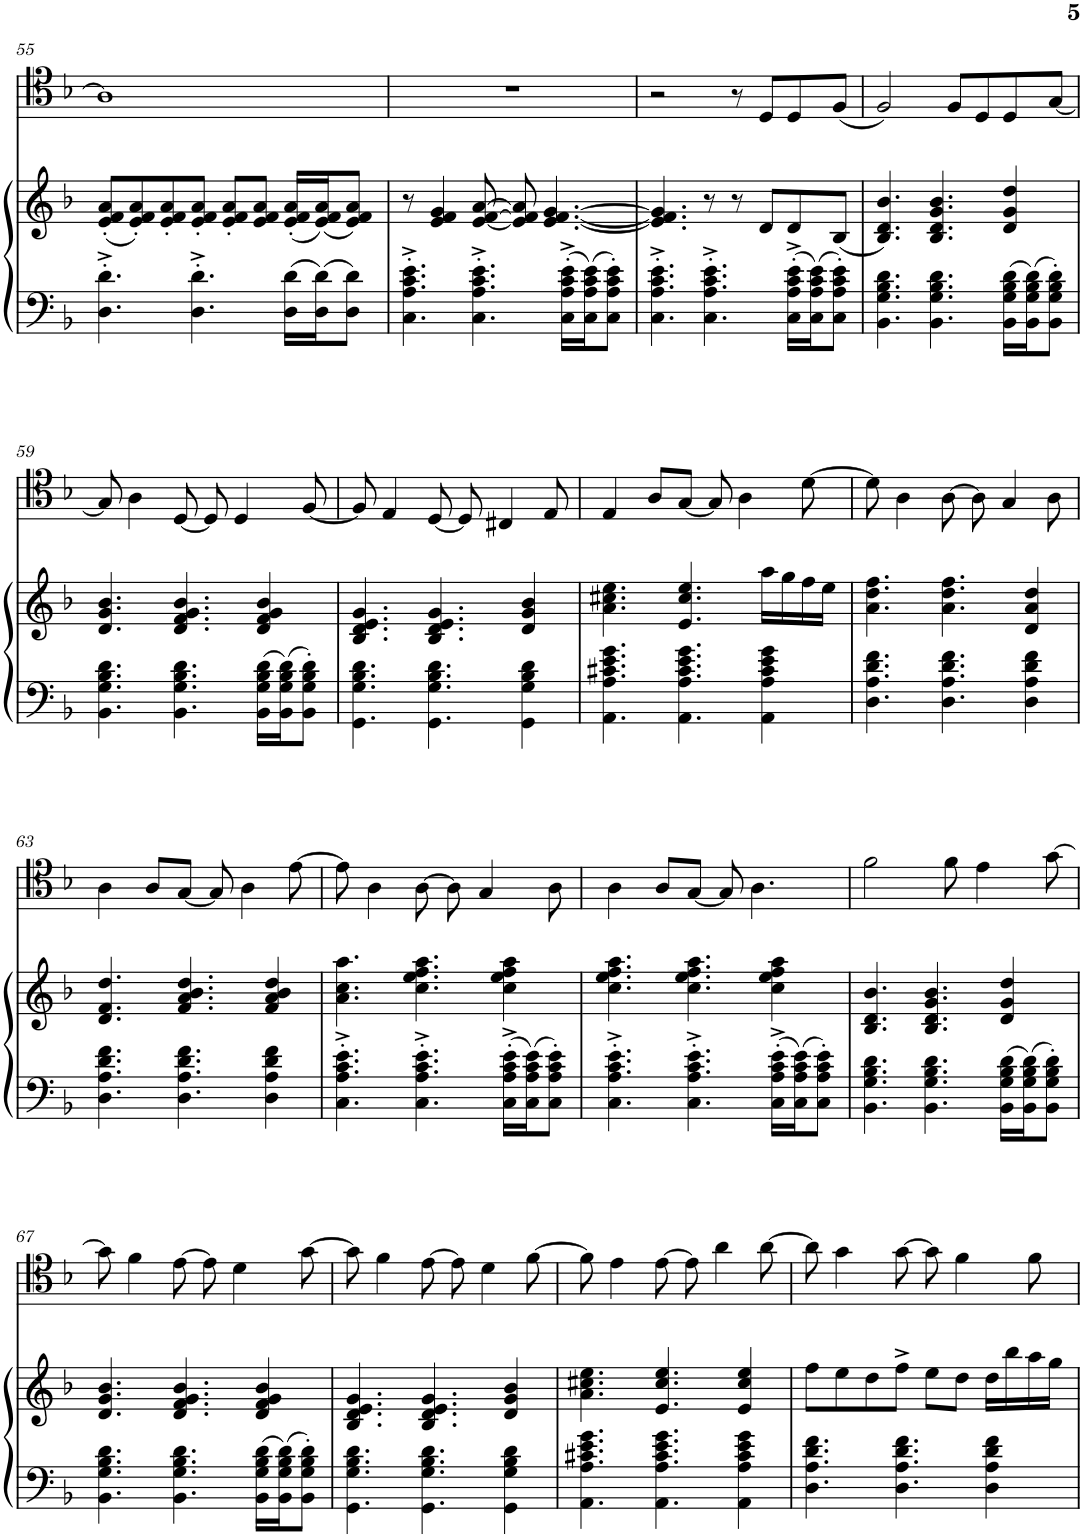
**kern	**kern	**kern
*part2	*part2	*part1
*staff3	*staff2	*staff1
*I"Фортепіано	*	*I"Тромбон
!!LO:PB:g=z
*clefF4	*clefG2	*clefC4
*k[b-]	*k[b-]	*k[b-]
*M4/4	*M4/4	*M4/4
=55	=55	=55
4.D\'^ 4.d\'^	(8e/' 8f/' 8a/'L	1A]
.	8e/' 8f/' 8a/')	.
.	8e/' 8f/' 8a/'	.
4.D\'^ 4.d\'^	8e/' 8f/' 8a/'J	.
.	8e/' 8f/' 8a/'L	.
.	8e/ 8f/ 8a/J	.
16D\ 16d\LL	(16e/' 16f/' 16a/'LL	.
16D\ 16d\J	(16e/ 16f/ 16a/J)	.
8D\ 8d\J	8e/ 8f/ 8a/J)	.
=56	=56	=56
4.C\'^ 4.A\'^ 4.c\'^ 4.e\'^	8r	1r
.	4e/ 4f/ 4g/	.
4.C\'^ 4.A\'^ 4.c\'^ 4.e\'^	[8e/ [8f/ [8a/	.
.	8e/] 8f/] 8a/]	.
.	[4.e/ [4.f/ [4.g/	.
16C\'^ 16A\'^ 16c\'^ 16e\'^LL	.	.
16C\ 16A\ 16c\ 16e\J	.	.
8C\' 8A\' 8c\' 8e\'J	.	.
=57	=57	=57
4.C\'^ 4.A\'^ 4.c\'^ 4.e\'^	4.e/] 4.f/] 4.g/]	2r
4.C\'^ 4.A\'^ 4.c\'^ 4.e\'^	8r	.
.	8r	8r
.	8d/L	8D/L
16C\'^ 16A\'^ 16c\'^ 16e\'^LL	8d/	8D/
16C\ 16A\ 16c\ 16e\J	.	.
8C\' 8A\' 8c\' 8e\'J	(8B-/J	(8F/J
=58	=58	=58
4.BB-\ 4.G\ 4.B-\ 4.d\	4.B-/ 4.d/ 4.b-/)	2F/)
4.BB-\ 4.G\ 4.B-\ 4.d\	4.B-/ 4.d/ 4.g/ 4.b-/	.
.	.	8F/L
.	.	8D/
16BB-\ 16G\ 16B-\ 16d\LL	4d/ 4g/ 4dd/	8D/
16BB-\ 16G\ 16B-\ 16d\J	.	.
8BB-\' 8G\' 8B-\' 8d\'J	.	[8G/J
!!LO:LB:g=z
=59	=59	=59
4.BB-\ 4.G\ 4.B-\ 4.d\	4.d/ 4.g/ 4.b-/	8G/]
.	.	4A\
4.BB-\ 4.G\ 4.B-\ 4.d\	4.d/ 4.f/ 4.g/ 4.b-/	[8D/
.	.	8D/]
.	.	4D/
16BB-\ 16G\ 16B-\ 16d\LL	4d/ 4f/ 4g/ 4b-/	.
16BB-\ 16G\ 16B-\ 16d\J	.	.
8BB-\' 8G\' 8B-\' 8d\'J	.	[8F/
=60	=60	=60
4.GG\ 4.G\ 4.B-\ 4.d\	4.B-/ 4.d/ 4.e/ 4.g/	8F/]
.	.	4E/
4.GG\ 4.G\ 4.B-\ 4.d\	4.B-/ 4.d/ 4.e/ 4.g/	[8D/
.	.	8D/]
.	.	4C#X/
4GG\ 4G\ 4B-\ 4d\	4d/ 4g/ 4b-/	.
.	.	8E/
=61	=61	=61
4.AA\ 4.A\ 4.c#X\ 4.e\ 4.g\	4.a\ 4.cc#X\ 4.ee\	4E/
.	.	8A/L
4.AA\ 4.A\ 4.c#\ 4.e\ 4.g\	4.e/ 4.cc#/ 4.ee/	[8G/J
.	.	8G/]
.	.	4A\
4AA\ 4A\ 4c#\ 4e\ 4g\	16aa\LL	.
.	16gg\	.
.	16ff\	[8d\
.	16ee\JJ	.
=62	=62	=62
4.D\ 4.A\ 4.d\ 4.f\	4.a\ 4.dd\ 4.ff\	8d\]
.	.	4A\
4.D\ 4.A\ 4.d\ 4.f\	4.a\ 4.dd\ 4.ff\	[8A\
.	.	8A\]
.	.	4G/
4D\ 4A\ 4d\ 4f\	4d/ 4a/ 4dd/	.
.	.	8A\
!!LO:LB:g=z
=63	=63	=63
4.D\ 4.A\ 4.d\ 4.f\	4.d/ 4.f/ 4.dd/	4A\
.	.	8A/L
4.D\ 4.A\ 4.d\ 4.f\	4.f/ 4.a/ 4.b-/ 4.dd/	[8G/J
.	.	8G/]
.	.	4A\
4D\ 4A\ 4d\ 4f\	4f/ 4a/ 4b-/ 4dd/	.
.	.	[8e\
=64	=64	=64
4.C\'^ 4.A\'^ 4.c\'^ 4.e\'^	4.a\ 4.cc\ 4.aa\	8e\]
.	.	4A\
4.C\'^ 4.A\'^ 4.c\'^ 4.e\'^	4.cc\ 4.ee\ 4.ff\ 4.aa\	[8A\
.	.	8A\]
.	.	4G/
16C\'^ 16A\'^ 16c\'^ 16e\'^LL	4cc\ 4ee\ 4ff\ 4aa\	.
16C\ 16A\ 16c\ 16e\J	.	.
8C\' 8A\' 8c\' 8e\'J	.	8A\
=65	=65	=65
4.C\'^ 4.A\'^ 4.c\'^ 4.e\'^	4.cc\ 4.ee\ 4.ff\ 4.aa\	4A\
.	.	8A/L
4.C\'^ 4.A\'^ 4.c\'^ 4.e\'^	4.cc\ 4.ee\ 4.ff\ 4.aa\	[8G/J
.	.	8G/]
.	.	4.A\
16C\'^ 16A\'^ 16c\'^ 16e\'^LL	4cc\ 4ee\ 4ff\ 4aa\	.
16C\ 16A\ 16c\ 16e\J	.	.
8C\' 8A\' 8c\' 8e\'J	.	.
=66	=66	=66
4.BB-\ 4.G\ 4.B-\ 4.d\	4.B-/ 4.d/ 4.b-/	2f\
4.BB-\ 4.G\ 4.B-\ 4.d\	4.B-/ 4.d/ 4.g/ 4.b-/	.
.	.	8f\
.	.	4e\
16BB-\ 16G\ 16B-\ 16d\LL	4d/ 4g/ 4dd/	.
16BB-\ 16G\ 16B-\ 16d\J	.	.
8BB-\' 8G\' 8B-\' 8d\'J	.	[8g\
!!LO:LB:g=z
=67	=67	=67
4.BB-\ 4.G\ 4.B-\ 4.d\	4.d/ 4.g/ 4.b-/	8g\]
.	.	4f\
4.BB-\ 4.G\ 4.B-\ 4.d\	4.d/ 4.f/ 4.g/ 4.b-/	[8e\
.	.	8e\]
.	.	4d\
16BB-\ 16G\ 16B-\ 16d\LL	4d/ 4f/ 4g/ 4b-/	.
16BB-\ 16G\ 16B-\ 16d\J	.	.
8BB-\' 8G\' 8B-\' 8d\'J	.	[8g\
=68	=68	=68
4.GG\ 4.G\ 4.B-\ 4.d\	4.B-/ 4.d/ 4.e/ 4.g/	8g\]
.	.	4f\
4.GG\ 4.G\ 4.B-\ 4.d\	4.B-/ 4.d/ 4.e/ 4.g/	[8e\
.	.	8e\]
.	.	4d\
4GG\ 4G\ 4B-\ 4d\	4d/ 4g/ 4b-/	.
.	.	[8f\
=69	=69	=69
4.AA\ 4.A\ 4.c#X\ 4.e\ 4.g\	4.a\ 4.cc#X\ 4.ee\	8f\]
.	.	4e\
4.AA\ 4.A\ 4.c#\ 4.e\ 4.g\	4.e/ 4.cc#/ 4.ee/	[8e\
.	.	8e\]
.	.	4a\
4AA\ 4A\ 4c#\ 4e\ 4g\	4e/ 4cc#/ 4ee/	.
.	.	[8a\
=70	=70	=70
4.D\ 4.A\ 4.d\ 4.f\	8ff\L	8a\]
.	8ee\	4g\
.	8dd\	.
4.D\ 4.A\ 4.d\ 4.f\	8ff^\J	[8g\
.	8ee\L	8g\]
.	8dd\J	4f\
4D\ 4A\ 4d\ 4f\	16dd\LL	.
.	16bb-\	.
.	16aa\	8f\
.	16gg\JJ	.
=	=	=
*-	*-	*-
